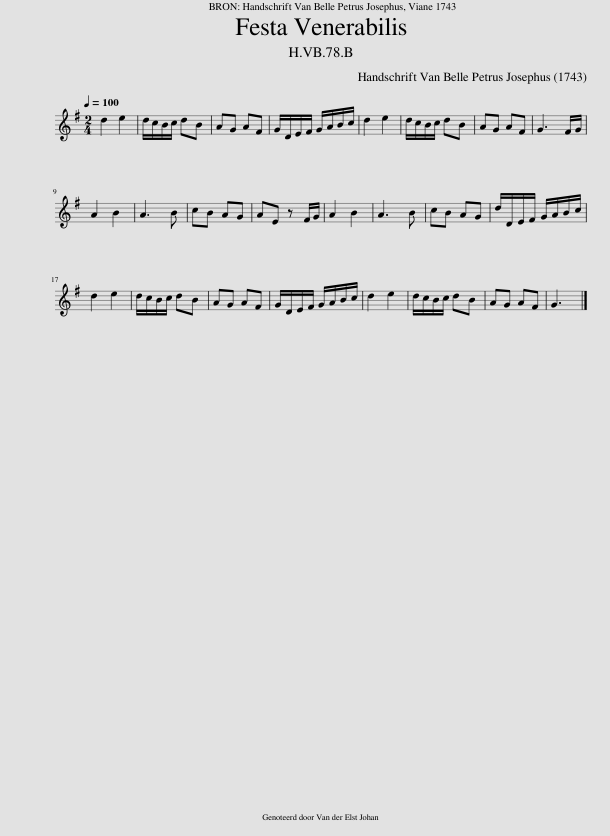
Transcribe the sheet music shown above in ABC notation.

X:1
L:1/8
Q:1/4=100
M:2/4
I:linebreak $
K:G
V:1 treble
V:1
 d2 e2 | d/c/B/c/ dB | AG AF | G/D/E/F/ G/A/B/c/ | d2 e2 | %5
 d/c/B/c/ dB | AG AF | G3 F/G/ |$ A2 B2 | A3 B | %10
 cB AG | AE z F/G/ | A2 B2 | A3 B | cB AG | %15
 d/D/E/F/ G/A/B/c/ |$ d2 e2 | d/c/B/c/ dB | AG AF | G/D/E/F/ G/A/B/c/ | %20
 d2 e2 | d/c/B/c/ dB | AG AF | G3 |] %24
